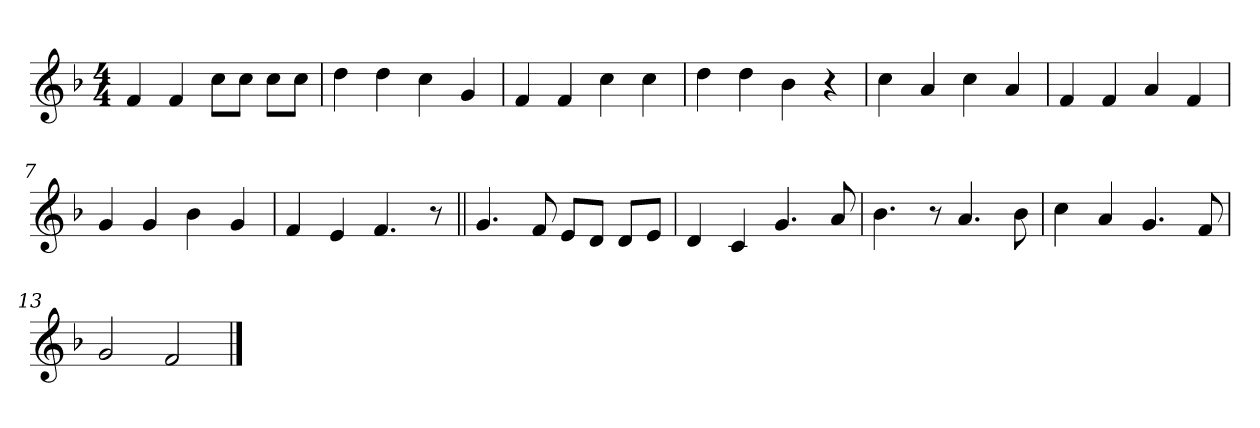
**kern
*part1
*staff1
*clefG2
*k[b-]
*F:
*M4/4
*MM80
=
4f
4f
8cc\L
8cc\J
8cc\L
8cc\J
=2
4dd
4dd
4cc
4g
=3
4f
4f
4cc
4cc
=4
4dd
4dd
4b-
4r
=5
4cc
4a
4cc
4a
=6
4f
4f
4a
4f
=7
4g
4g
4b-
4g
=8
4f
4e
4.f
8r
=9||
4.g
8f
8e/L
8d/J
8d/L
8e/J
=10
4d
4c
4.g
8a
=11
4.b-
8r
4.a
8b-
=12
4cc
4a
4.g
8f
=13
2g
2f
==
*-
